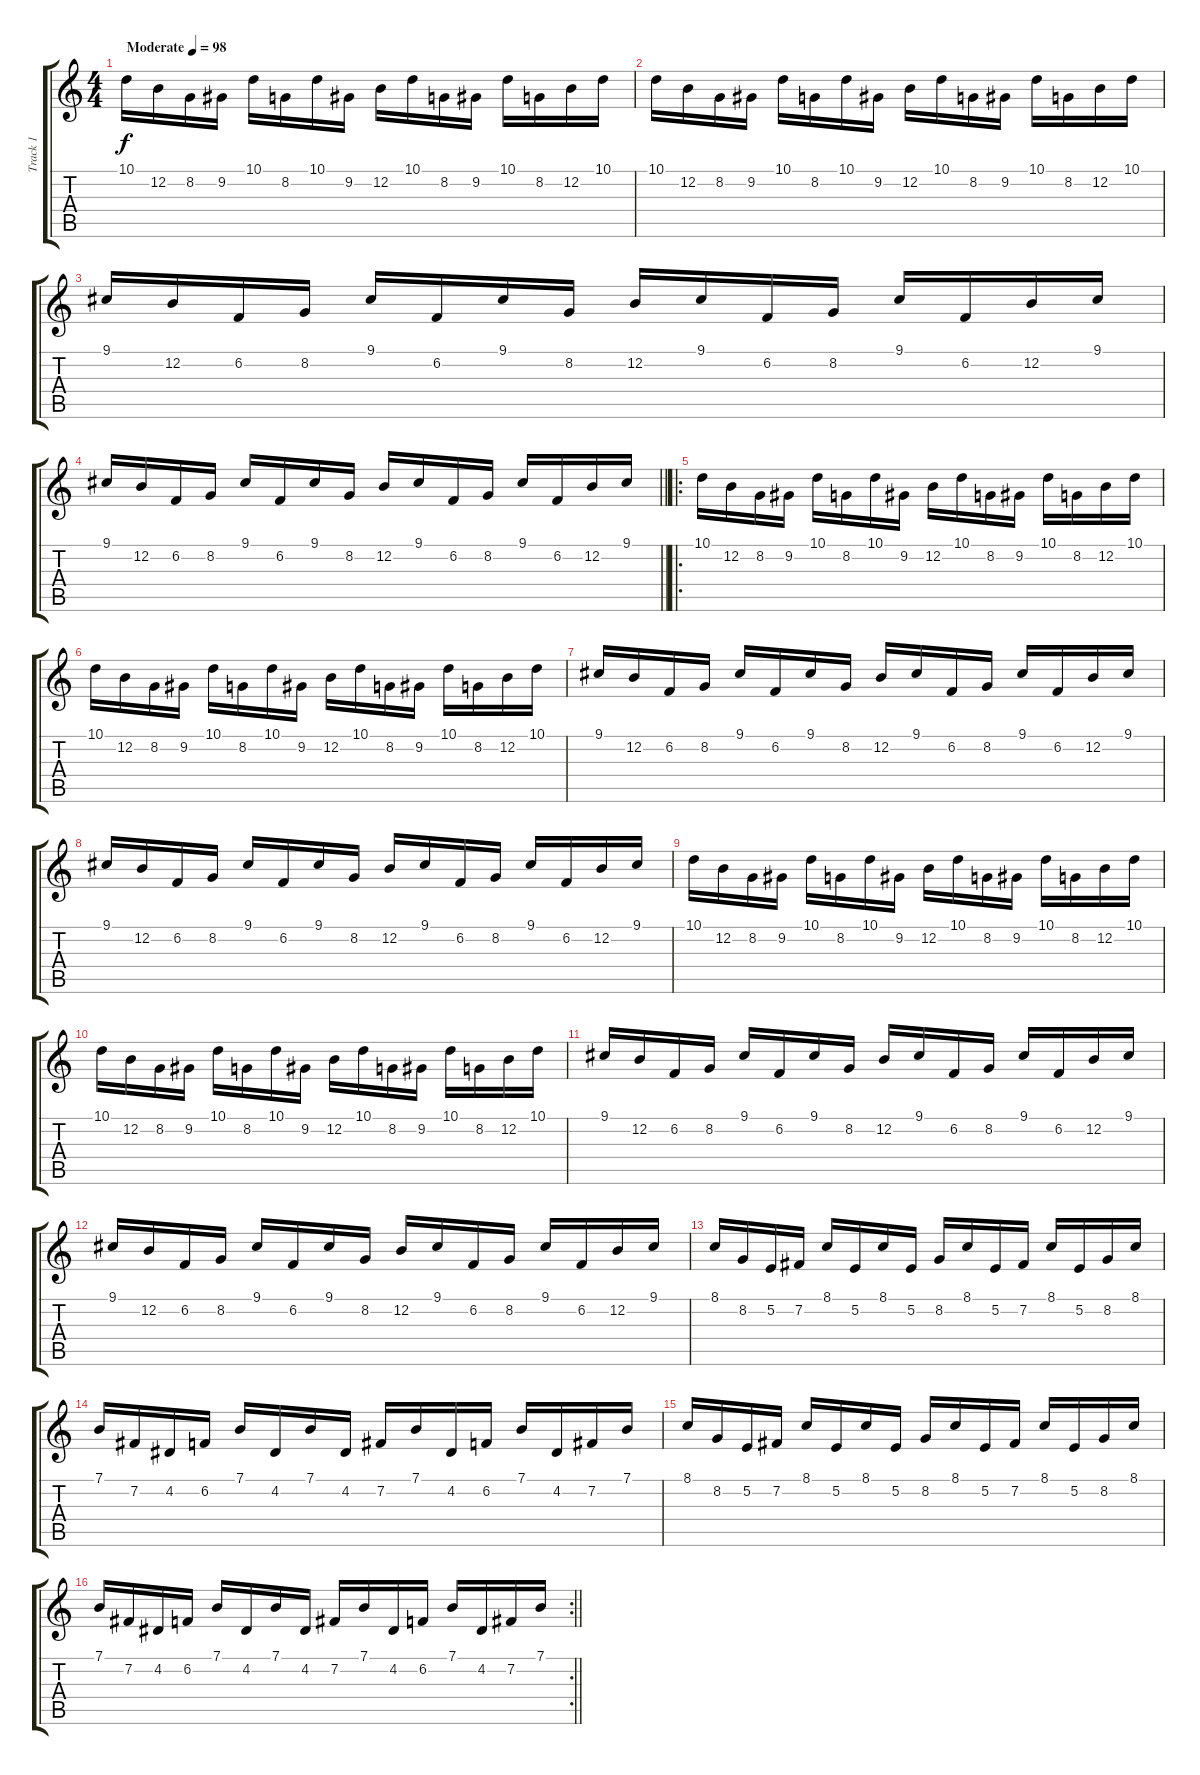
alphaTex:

\track ("Track 1" "Track 1") {instrument orchestralharp}
\staff {score tabs}
\tuning (E4 B3 G3 D3 A2 E2) {hide}
\ts (4 4)
\tempo (98 "Moderate")
\clef g2
\ks c
10.1.16{dy f instrument orchestralharp} 12.2.16 8.2.16 9.2.16 10.1.16 8.2.16 10.1.16 9.2.16 12.2.16 10.1.16 8.2.16 9.2.16 10.1.16 8.2.16 12.2.16 10.1.16 |
10.1.16 12.2.16 8.2.16 9.2.16 10.1.16 8.2.16 10.1.16 9.2.16 12.2.16 10.1.16 8.2.16 9.2.16 10.1.16 8.2.16 12.2.16 10.1.16 |
9.1.16 12.2.16 6.2.16 8.2.16 9.1.16 6.2.16 9.1.16 8.2.16 12.2.16 9.1.16 6.2.16 8.2.16 9.1.16 6.2.16 12.2.16 9.1.16 |
\barLineRight lightlight
9.1.16 12.2.16 6.2.16 8.2.16 9.1.16 6.2.16 9.1.16 8.2.16 12.2.16 9.1.16 6.2.16 8.2.16 9.1.16 6.2.16 12.2.16 9.1.16 |
\ro
\section ("" "")
10.1.16 12.2.16 8.2.16 9.2.16 10.1.16 8.2.16 10.1.16 9.2.16 12.2.16 10.1.16 8.2.16 9.2.16 10.1.16 8.2.16 12.2.16 10.1.16 |
10.1.16 12.2.16 8.2.16 9.2.16 10.1.16 8.2.16 10.1.16 9.2.16 12.2.16 10.1.16 8.2.16 9.2.16 10.1.16 8.2.16 12.2.16 10.1.16 |
9.1.16 12.2.16 6.2.16 8.2.16 9.1.16 6.2.16 9.1.16 8.2.16 12.2.16 9.1.16 6.2.16 8.2.16 9.1.16 6.2.16 12.2.16 9.1.16 |
9.1.16 12.2.16 6.2.16 8.2.16 9.1.16 6.2.16 9.1.16 8.2.16 12.2.16 9.1.16 6.2.16 8.2.16 9.1.16 6.2.16 12.2.16 9.1.16 |
10.1.16 12.2.16 8.2.16 9.2.16 10.1.16 8.2.16 10.1.16 9.2.16 12.2.16 10.1.16 8.2.16 9.2.16 10.1.16 8.2.16 12.2.16 10.1.16 |
10.1.16 12.2.16 8.2.16 9.2.16 10.1.16 8.2.16 10.1.16 9.2.16 12.2.16 10.1.16 8.2.16 9.2.16 10.1.16 8.2.16 12.2.16 10.1.16 |
9.1.16 12.2.16 6.2.16 8.2.16 9.1.16 6.2.16 9.1.16 8.2.16 12.2.16 9.1.16 6.2.16 8.2.16 9.1.16 6.2.16 12.2.16 9.1.16 |
9.1.16 12.2.16 6.2.16 8.2.16 9.1.16 6.2.16 9.1.16 8.2.16 12.2.16 9.1.16 6.2.16 8.2.16 9.1.16 6.2.16 12.2.16 9.1.16 |
8.1.16 8.2.16 5.2.16 7.2.16 8.1.16 5.2.16 8.1.16 5.2.16 8.2.16 8.1.16 5.2.16 7.2.16 8.1.16 5.2.16 8.2.16 8.1.16 |
7.1.16 7.2.16 4.2.16 6.2.16 7.1.16 4.2.16 7.1.16 4.2.16 7.2.16 7.1.16 4.2.16 6.2.16 7.1.16 4.2.16 7.2.16 7.1.16 |
8.1.16 8.2.16 5.2.16 7.2.16 8.1.16 5.2.16 8.1.16 5.2.16 8.2.16 8.1.16 5.2.16 7.2.16 8.1.16 5.2.16 8.2.16 8.1.16 |
\rc 2
\barLineRight lightlight
7.1.16 7.2.16 4.2.16 6.2.16 7.1.16 4.2.16 7.1.16 4.2.16 7.2.16 7.1.16 4.2.16 6.2.16 7.1.16 4.2.16 7.2.16 7.1.16
